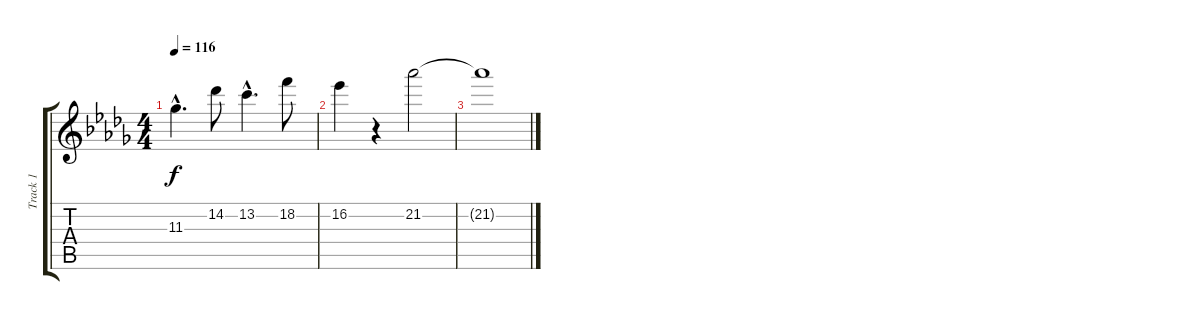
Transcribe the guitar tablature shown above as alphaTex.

\track ("Track 1" "Track 1") {instrument electricguitarclean}
\staff {score tabs}
\tuning (E4 B3 G3 D3 A2 E2) {hide}
\ts (4 4)
\tempo 116
\clef g2
\ks db
11.3{hac}.4{d dy f} 14.2.8 13.2{hac}.4{d} 18.2.8 |
16.2.4 r.4 21.2.2 |
21.2{t}.1
